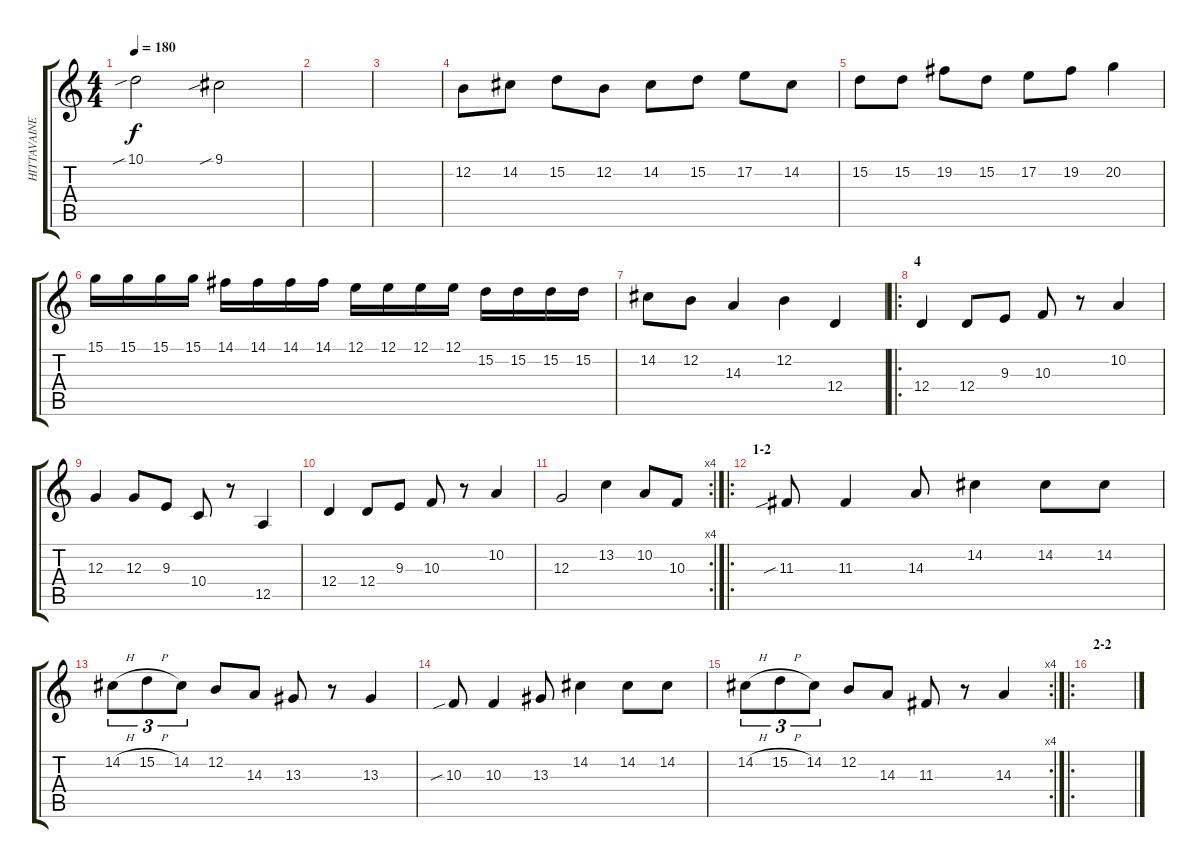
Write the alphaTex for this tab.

\track ("HITTAVAINEN" "HITTAVAINE") {instrument violin}
\staff {score tabs}
\tuning (E4 B3 G3 D3 A2 E2) {hide}
\ts (4 4)
\tempo 180
\clef g2
\ks c
10.1{sib}.2{dy f} 9.1{sib}.2 |
|
|
12.2.8 14.2.8 15.2.8 12.2.8 14.2.8 15.2.8 17.2.8 14.2.8 |
15.2.8 15.2.8 19.2.8 15.2.8 17.2.8 19.2.8 20.2.4 |
15.1.16 15.1.16 15.1.16 15.1.16 14.1.16 14.1.16 14.1.16 14.1.16 12.1.16 12.1.16 12.1.16 12.1.16 15.2.16 15.2.16 15.2.16 15.2.16 |
14.2.8 12.2.8 14.3.4 12.2.4 12.4.4 |
\ro
\section ("" "4")
12.4.4 12.4.8 9.3.8 10.3.8 r.8 10.2.4 |
12.3.4 12.3.8 9.3.8 10.4.8 r.8 12.5.4 |
12.4.4 12.4.8 9.3.8 10.3.8 r.8 10.2.4 |
\rc 4
12.3.2 13.2.4 10.2.8 10.3.8 |
\ro
\section ("" "1-2")
11.3{sib}.8 11.3.4 14.3.8 14.2.4 14.2.8 14.2.8 |
14.2{h}.8{tu (3 2)} 15.2{h}.8{tu (3 2)} 14.2.8{tu (3 2)} 12.2.8 14.3.8 13.3.8 r.8 13.3.4 |
10.3{sib}.8 10.3.4 13.3.8 14.2.4 14.2.8 14.2.8 |
\rc 4
14.2{h}.8{tu (3 2)} 15.2{h}.8{tu (3 2)} 14.2.8{tu (3 2)} 12.2.8 14.3.8 11.3.8 r.8 14.3.4 |
\ro
\section ("" "2-2")
